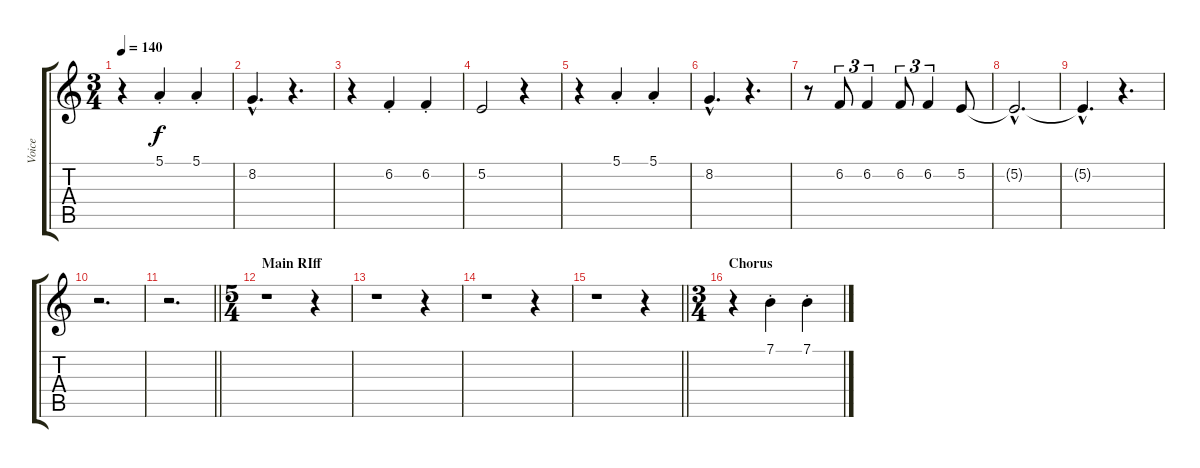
\track ("Voice" "Voice") {instrument tenorsax}
\staff {score tabs}
\tuning (E4 B3 G3 D3 A2 E2) {hide}
\ts (3 4)
\tempo 140
\clef g2
\ks c
r.4{dy f} 5.1{st}.4 5.1{st}.4 |
8.2{hac}.4{d} r.4{d} |
r.4 6.2{st}.4 6.2{st}.4 |
5.2.2 r.4 |
r.4 5.1{st}.4 5.1{st}.4 |
8.2{hac}.4{d} r.4{d} |
r.8 6.2.8{tu (3 2)} 6.2.4{tu (3 2)} 6.2.8{tu (3 2)} 6.2.4{tu (3 2)} 5.2.8 |
5.2{hac t}.2{d} |
5.2{hac t}.4{d} r.4{d} |
r.2{d} |
\barLineRight lightlight
r.2{d} |
\ts (5 4)
\section ("" "Main RIff")
r.1 r.4 |
r.1 r.4 |
r.1 r.4 |
\barLineRight lightlight
r.1 r.4 |
\ts (3 4)
\section ("" "Chorus")
r.4 7.1{st}.4 7.1{st}.4
